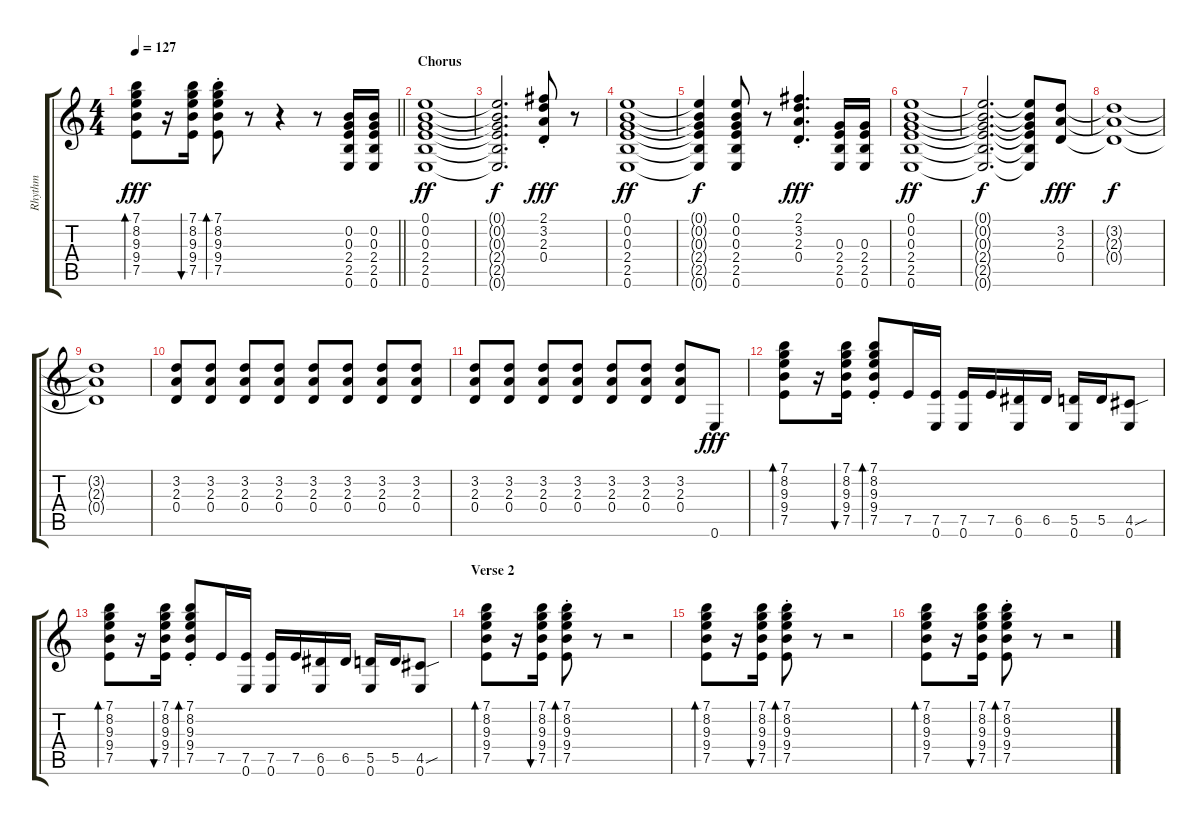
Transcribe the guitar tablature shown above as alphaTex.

\track ("Rhythm" "Rhythm") {instrument electricguitarclean}
\staff {score tabs}
\tuning (E4 B3 G3 D3 A2 E2) {hide}
\ts (4 4)
\tempo 127
\clef g2
\barLineRight lightlight
\ks c
(7.1 8.2 9.3 9.4 7.5).8{bd 60 dy fff} r.16 (7.1 8.2 9.3 9.4 7.5).16{bu 60} (7.1{st} 8.2{st} 9.3{st} 9.4{st} 7.5{st}).8{bd 60} r.8 r.4 r.8 (0.2 0.3 2.4 2.5 0.6).16 (0.2 0.3 2.4 2.5 0.6).16 |
\section ("" "Chorus")
(0.1 0.2 0.3 2.4 2.5 0.6).1{dy ff} |
(0.1{t} 0.2{t} 0.3{t} 2.4{t} 2.5{t} 0.6{t}).2{d dy f} (2.1{st} 3.2{st} 2.3{st} 0.4{st}).8{dy fff} r.8 |
(0.1 0.2 0.3 2.4 2.5 0.6).1{dy ff} |
(0.1{t} 0.2{t} 0.3{t} 2.4{t} 2.5{t} 0.6{t}).4{dy f} (0.1 0.2 0.3 2.4 2.5 0.6).8 r.8 (2.1{st} 3.2{st} 2.3{st} 0.4{st}).4{d dy fff} (0.3 2.4 2.5 0.6).16 (0.3 2.4 2.5 0.6).16 |
(0.1 0.2 0.3 2.4 2.5 0.6).1{dy ff} |
(0.1{t} 0.2{t} 0.3{t} 2.4{t} 2.5{t} 0.6{t}).2{d dy f} (0.1{t} 0.2{t} 0.3{t} 2.4{t} 2.5{t} 0.6{t}).8 (3.2 2.3 0.4).8{dy fff} |
(3.2{t} 2.3{t} 0.4{t}).1{dy f} |
(3.2{t} 2.3{t} 0.4{t}).1 |
(3.2 2.3 0.4).8 (3.2 2.3 0.4).8 (3.2 2.3 0.4).8 (3.2 2.3 0.4).8 (3.2 2.3 0.4).8 (3.2 2.3 0.4).8 (3.2 2.3 0.4).8 (3.2 2.3 0.4).8 |
(3.2 2.3 0.4).8 (3.2 2.3 0.4).8 (3.2 2.3 0.4).8 (3.2 2.3 0.4).8 (3.2 2.3 0.4).8 (3.2 2.3 0.4).8 (3.2 2.3 0.4).8 0.6.8{dy fff} |
(7.1 8.2 9.3 9.4 7.5).8{bd 60} r.16 (7.1 8.2 9.3 9.4 7.5).16{bu 60} (7.1{st} 8.2{st} 9.3{st} 9.4{st} 7.5{st}).8{bd 60} 7.5.16 (7.5 0.6).16 (7.5 0.6).16 7.5.16 (6.5 0.6).16 6.5.16 (5.5 0.6).16 5.5.16 (4.5{sou} 0.6).8 |
(7.1 8.2 9.3 9.4 7.5).8{bd 60} r.16 (7.1 8.2 9.3 9.4 7.5).16{bu 60} (7.1{st} 8.2{st} 9.3{st} 9.4{st} 7.5{st}).8{bd 60} 7.5.16 (7.5 0.6).16 (7.5 0.6).16 7.5.16 (6.5 0.6).16 6.5.16 (5.5 0.6).16 5.5.16 (4.5{sou} 0.6).8 |
\section ("" "Verse 2")
(7.1 8.2 9.3 9.4 7.5).8{bd 60 volume 15} r.16 (7.1 8.2 9.3 9.4 7.5).16{bu 60} (7.1{st} 8.2{st} 9.3{st} 9.4{st} 7.5{st}).8{bd 60} r.8 r.2 |
(7.1 8.2 9.3 9.4 7.5).8{bd 60} r.16 (7.1 8.2 9.3 9.4 7.5).16{bu 60} (7.1{st} 8.2{st} 9.3{st} 9.4{st} 7.5{st}).8{bd 60} r.8 r.2 |
(7.1 8.2 9.3 9.4 7.5).8{bd 60} r.16 (7.1 8.2 9.3 9.4 7.5).16{bu 60} (7.1{st} 8.2{st} 9.3{st} 9.4{st} 7.5{st}).8{bd 60} r.8 r.2
